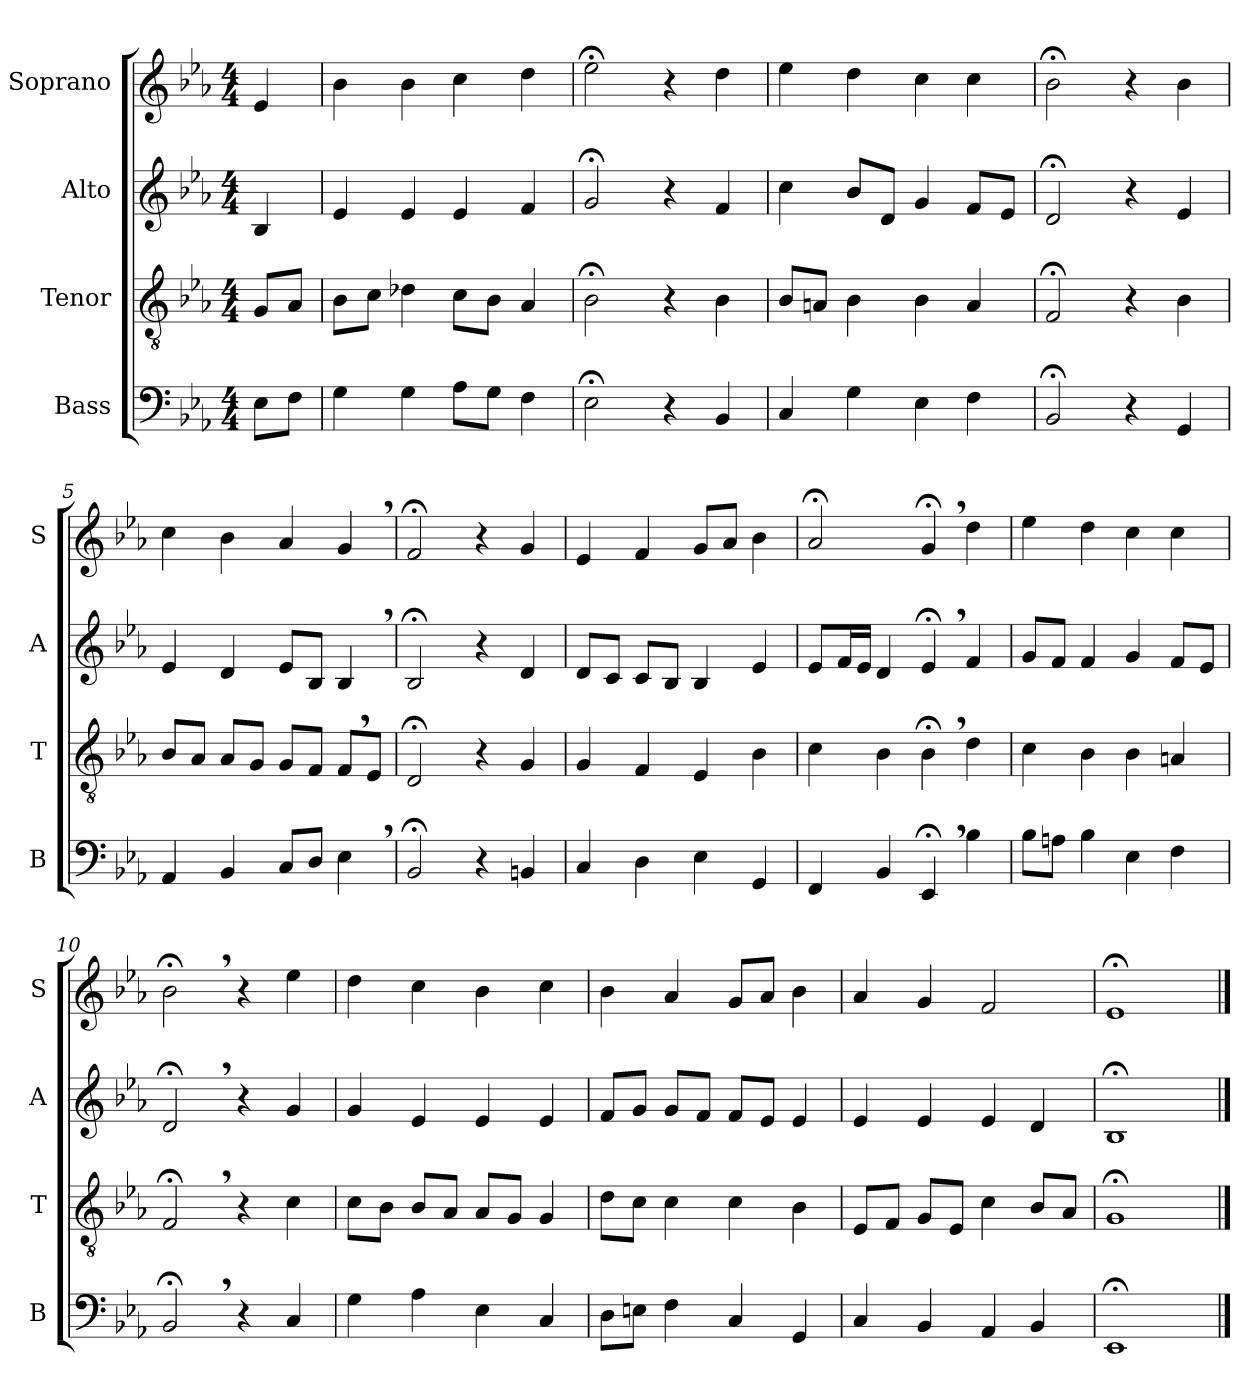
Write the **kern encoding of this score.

**kern	**kern	**kern	**kern
*part4	*part3	*part2	*part1
*staff4	*staff3	*staff2	*staff1
*I"Bass	*I"Tenor	*I"Alto	*I"Soprano
*I'B	*I'T	*I'A	*I'S
*clefF4	*clefGv2	*clefG2	*clefG2
*k[b-e-a-]	*k[b-e-a-]	*k[b-e-a-]	*k[b-e-a-]
*M4/4	*M4/4	*M4/4	*M4/4
=	=	=	=
8E-\L	8G/L	4B-/	4e-/
8F\J	8A-/J	.	.
=1	=1	=1	=1
4G\	8B-\L	4e-/	4b-\
.	8c\J	.	.
4G\	4d-X\	4e-/	4b-\
8A-\L	8c\L	4e-/	4cc\
8G\J	8B-\J	.	.
4F\	4A-/	4f/	4dd\
=2	=2	=2	=2
2E-;<\	2B-;<\	2g;</	2ee-;<\
4r	4r	4r	4r
4BB-/	4B-\	4f/	4dd\
=3	=3	=3	=3
4C/	8B-/L	4cc\	4ee-\
.	8An/J	.	.
4G\	4B-\	8b-/L	4dd\
.	.	8d/J	.
4E-\	4B-\	4g/	4cc\
4F\	4A/	8f/L	4cc\
.	.	8e-/J	.
=4	=4	=4	=4
2BB-;</	2F;</	2d;</	2b-;<\
4r	4r	4r	4r
4GG/	4B-\	4e-/	4b-\
=5	=5	=5	=5
4AA-/	8B-/L	4e-/	4cc\
.	8A-/J	.	.
4BB-/	8A-/L	4d/	4b-\
.	8G/J	.	.
8C/L	8G/L	8e-/L	4a-/
8D/J	8F/J	8B-/J	.
4E-,\	8F,/L	4B-,/	4g,/
.	8E-/J	.	.
=6	=6	=6	=6
2BB-;</	2D;</	2B-;</	2f;</
4r	4r	4r	4r
4BBn/	4G/	4d/	4g/
=7	=7	=7	=7
4C/	4G/	8d/L	4e-:/
.	.	8c/J	.
4D\	4F/	8c/L	4f/
.	.	8B-/J	.
4E-\	4E-/	4B-/	8g/L
.	.	.	8a-/J
4GG/	4B-\	4e-/	4b-\
=8	=8	=8	=8
4FF/	4c\	8e-/L	2a-;</
.	.	16f/L	.
.	.	16e-/JJ	.
4BB-/	4B-\	4d/	.
4EE-;<,/	4B-;<,\	4e-;<,/	4g;<,/
4B-\	4d\	4f/	4dd\
=9	=9	=9	=9
8B-\L	4c\	8g/L	4ee-\
8An\J	.	8f/J	.
4B-\	4B-\	4f/	4dd\
4E-\	4B-\	4g/	4cc\
4F\	4An/	8f/L	4cc\
.	.	8e-/J	.
=10	=10	=10	=10
2BB-;<,/	2F;<,/	2d;<,/	2b-;<,\
4r	4r	4r	4r
4C/	4c\	4g/	4ee-\
=11	=11	=11	=11
4G\	8c\L	4g/	4dd\
.	8B-\J	.	.
4A-\	8B-/L	4e-/	4cc\
.	8A-/J	.	.
4E-\	8A-/L	4e-/	4b-\
.	8G/J	.	.
4C/	4G/	4e-/	4cc\
=12	=12	=12	=12
8D\L	8d\L	8f/L	4b-\
8En\J	8c\J	8g/J	.
4F\	4c\	8g/L	4a-/
.	.	8f/J	.
4C/	4c\	8f/L	8g/L
.	.	8e-/J	8a-/J
4GG/	4B-\	4e-/	4b-\
=13	=13	=13	=13
4C/	8E-/L	4e-/	4a-/
.	8F/J	.	.
4BB-/	8G/L	4e-/	4g/
.	8E-/J	.	.
4AA-/	4c\	4e-/	2f/
4BB-/	8B-/L	4d/	.
.	8A-/J	.	.
=14	=14	=14	=14
1EE-;</	1G;</	1B-;</	1e-;</
==	==	==	==
*-	*-	*-	*-
